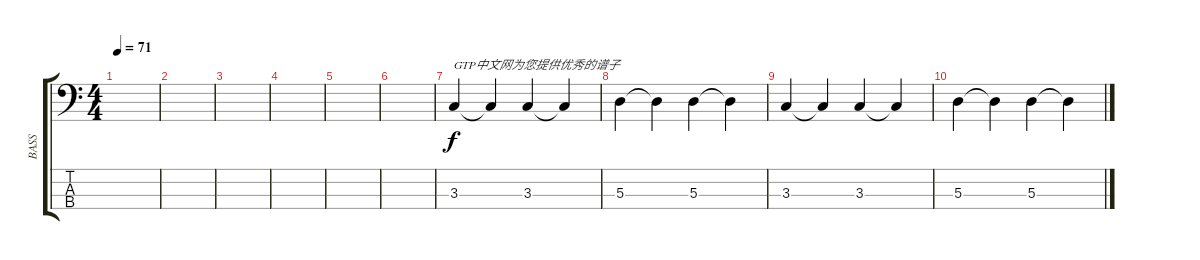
\track ("BASS" "BASS") {instrument acousticguitarnylon}
\staff {score tabs}
\tuning (G2 D2 A1 E1) {hide}
\ts (4 4)
\tempo 71
\clef f4
\ks c
|
|
|
|
|
|
3.3.4{txt "GTP中文网为您提供优秀的谱子"} 3.3{t}.4 3.3.4 3.3{t}.4 |
5.3.4 5.3{t}.4 5.3.4 5.3{t}.4 |
3.3.4 3.3{t}.4 3.3.4 3.3{t}.4 |
5.3.4 5.3{t}.4 5.3.4 5.3{t}.4
